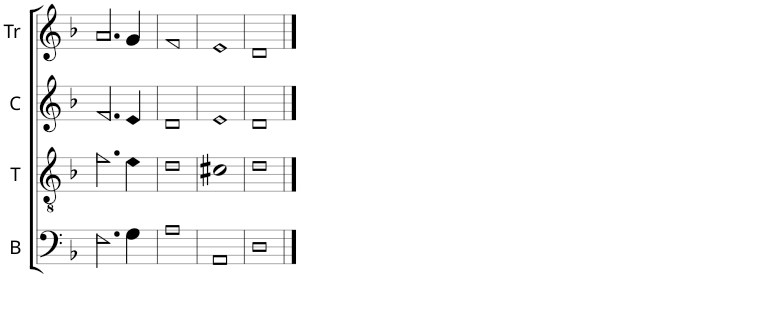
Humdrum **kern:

**kern	**kern	**kern	**kern
*part4	*part3	*part2	*part1
*staff4	*staff3	*staff2	*staff1
*I"B	*I"T	*I"C	*I"Tr
*I'B	*I'T	*I'C	*I'Tr
!!LO:PB:g=z
*clefF4	*clefGv2	*clefG2	*clefG2
*k[b-]	*k[b-]	*k[b-]	*k[b-]
*M2/2	*M2/2	*M2/2	*M2/2
*met(c|)	*met(c|)	*met(c|)	*met(c|)
=36	=36	=36	=36
2.F!\	2.f!\	2.f!/	2.a!/
4G!\	4e!\	4e!/	4g!/
=37	=37	=37	=37
1A!	1d!	1d!	1f!
=38	=38	=38	=38
1AA!	1c#X!	1e!	1e!
=39	=39	=39	=39
1D!	1d!	1d!	1d!
==	==	==	==
*-	*-	*-	*-
